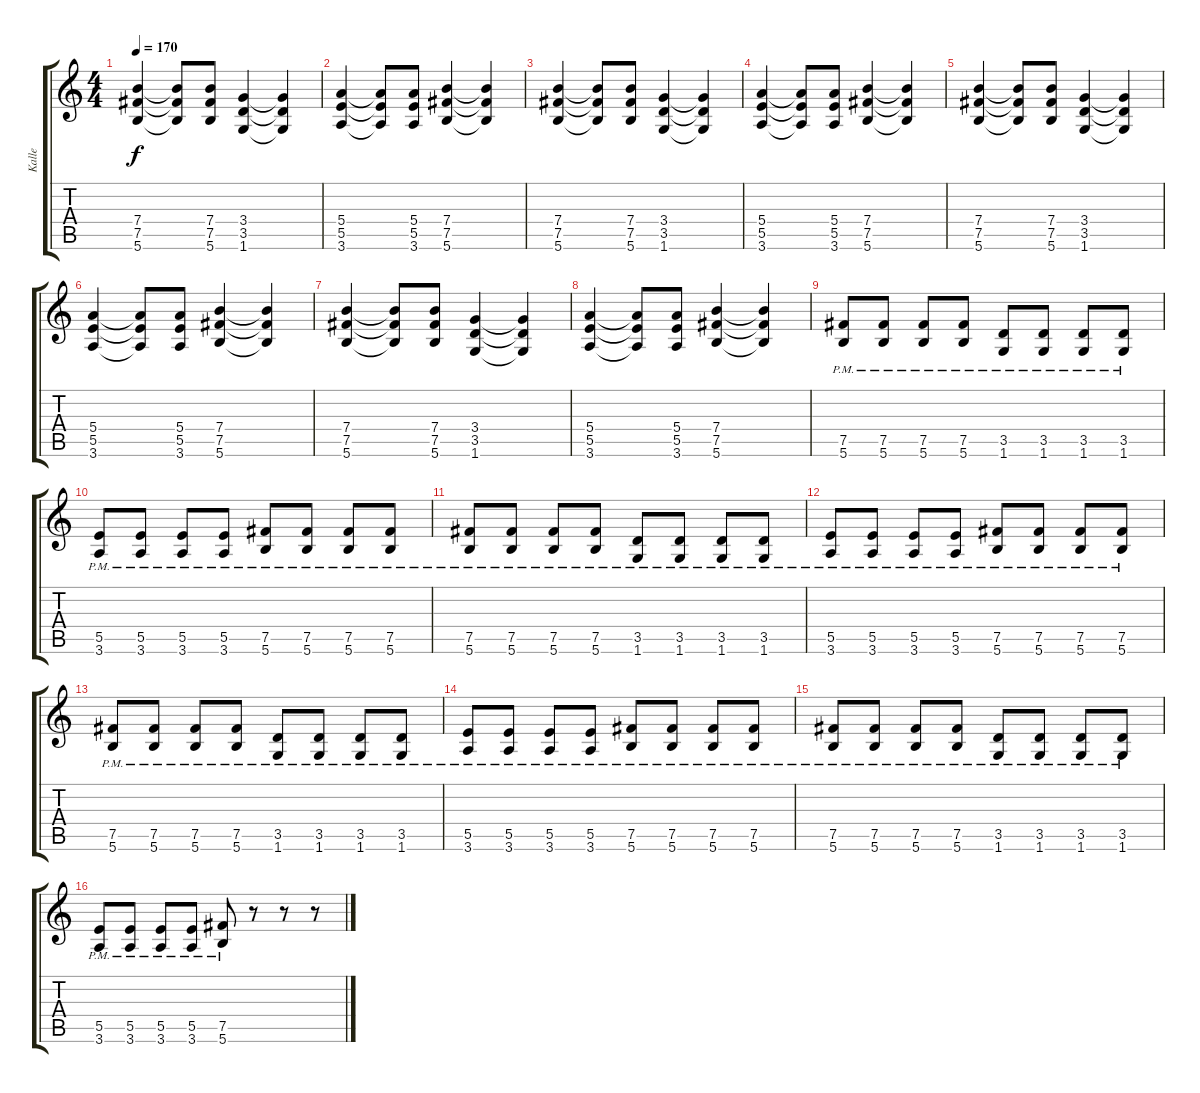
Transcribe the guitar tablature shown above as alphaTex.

\track ("Kalle" "Kalle") {instrument distortionguitar}
\staff {score tabs}
\tuning (Gb4 Db4 A3 E3 B2 Gb2) {hide}
\ts (4 4)
\tempo 170
\clef g2
\ks c
(7.4 7.5 5.6).4{dy f} (7.4{t} 7.5{t} 5.6{t}).8 (7.4 7.5 5.6).8 (3.4 3.5 1.6).4 (3.4{t} 3.5{t} 1.6{t}).4 |
(5.4 5.5 3.6).4 (5.4{t} 5.5{t} 3.6{t}).8 (5.4 5.5 3.6).8 (7.4 7.5 5.6).4 (7.4{t} 7.5{t} 5.6{t}).4 |
(7.4 7.5 5.6).4 (7.4{t} 7.5{t} 5.6{t}).8 (7.4 7.5 5.6).8 (3.4 3.5 1.6).4 (3.4{t} 3.5{t} 1.6{t}).4 |
(5.4 5.5 3.6).4 (5.4{t} 5.5{t} 3.6{t}).8 (5.4 5.5 3.6).8 (7.4 7.5 5.6).4 (7.4{t} 7.5{t} 5.6{t}).4 |
(7.4 7.5 5.6).4 (7.4{t} 7.5{t} 5.6{t}).8 (7.4 7.5 5.6).8 (3.4 3.5 1.6).4 (3.4{t} 3.5{t} 1.6{t}).4 |
(5.4 5.5 3.6).4 (5.4{t} 5.5{t} 3.6{t}).8 (5.4 5.5 3.6).8 (7.4 7.5 5.6).4 (7.4{t} 7.5{t} 5.6{t}).4 |
(7.4 7.5 5.6).4 (7.4{t} 7.5{t} 5.6{t}).8 (7.4 7.5 5.6).8 (3.4 3.5 1.6).4 (3.4{t} 3.5{t} 1.6{t}).4 |
(5.4 5.5 3.6).4 (5.4{t} 5.5{t} 3.6{t}).8 (5.4 5.5 3.6).8 (7.4 7.5 5.6).4 (7.4{t} 7.5{t} 5.6{t}).4 |
(7.5{pm} 5.6{pm}).8 (7.5{pm} 5.6{pm}).8 (7.5{pm} 5.6{pm}).8 (7.5{pm} 5.6{pm}).8 (3.5{pm} 1.6{pm}).8 (3.5{pm} 1.6{pm}).8 (3.5{pm} 1.6{pm}).8 (3.5{pm} 1.6{pm}).8 |
(5.5{pm} 3.6{pm}).8 (5.5{pm} 3.6{pm}).8 (5.5{pm} 3.6{pm}).8 (5.5{pm} 3.6{pm}).8 (7.5{pm} 5.6{pm}).8 (7.5{pm} 5.6{pm}).8 (7.5{pm} 5.6{pm}).8 (7.5{pm} 5.6{pm}).8 |
(7.5{pm} 5.6{pm}).8 (7.5{pm} 5.6{pm}).8 (7.5{pm} 5.6{pm}).8 (7.5{pm} 5.6{pm}).8 (3.5{pm} 1.6{pm}).8 (3.5{pm} 1.6{pm}).8 (3.5{pm} 1.6{pm}).8 (3.5{pm} 1.6{pm}).8 |
(5.5{pm} 3.6{pm}).8 (5.5{pm} 3.6{pm}).8 (5.5{pm} 3.6{pm}).8 (5.5{pm} 3.6{pm}).8 (7.5{pm} 5.6{pm}).8 (7.5{pm} 5.6{pm}).8 (7.5{pm} 5.6{pm}).8 (7.5{pm} 5.6{pm}).8 |
(7.5{pm} 5.6{pm}).8 (7.5{pm} 5.6{pm}).8 (7.5{pm} 5.6{pm}).8 (7.5{pm} 5.6{pm}).8 (3.5{pm} 1.6{pm}).8 (3.5{pm} 1.6{pm}).8 (3.5{pm} 1.6{pm}).8 (3.5{pm} 1.6{pm}).8 |
(5.5{pm} 3.6{pm}).8 (5.5{pm} 3.6{pm}).8 (5.5{pm} 3.6{pm}).8 (5.5{pm} 3.6{pm}).8 (7.5{pm} 5.6{pm}).8 (7.5{pm} 5.6{pm}).8 (7.5{pm} 5.6{pm}).8 (7.5{pm} 5.6{pm}).8 |
(7.5{pm} 5.6{pm}).8 (7.5{pm} 5.6{pm}).8 (7.5{pm} 5.6{pm}).8 (7.5{pm} 5.6{pm}).8 (3.5{pm} 1.6{pm}).8 (3.5{pm} 1.6{pm}).8 (3.5{pm} 1.6{pm}).8 (3.5{pm} 1.6{pm}).8 |
(5.5{pm} 3.6{pm}).8 (5.5{pm} 3.6{pm}).8 (5.5{pm} 3.6{pm}).8 (5.5{pm} 3.6{pm}).8 (7.5{pm} 5.6{pm}).8 r.8 r.8 r.8
